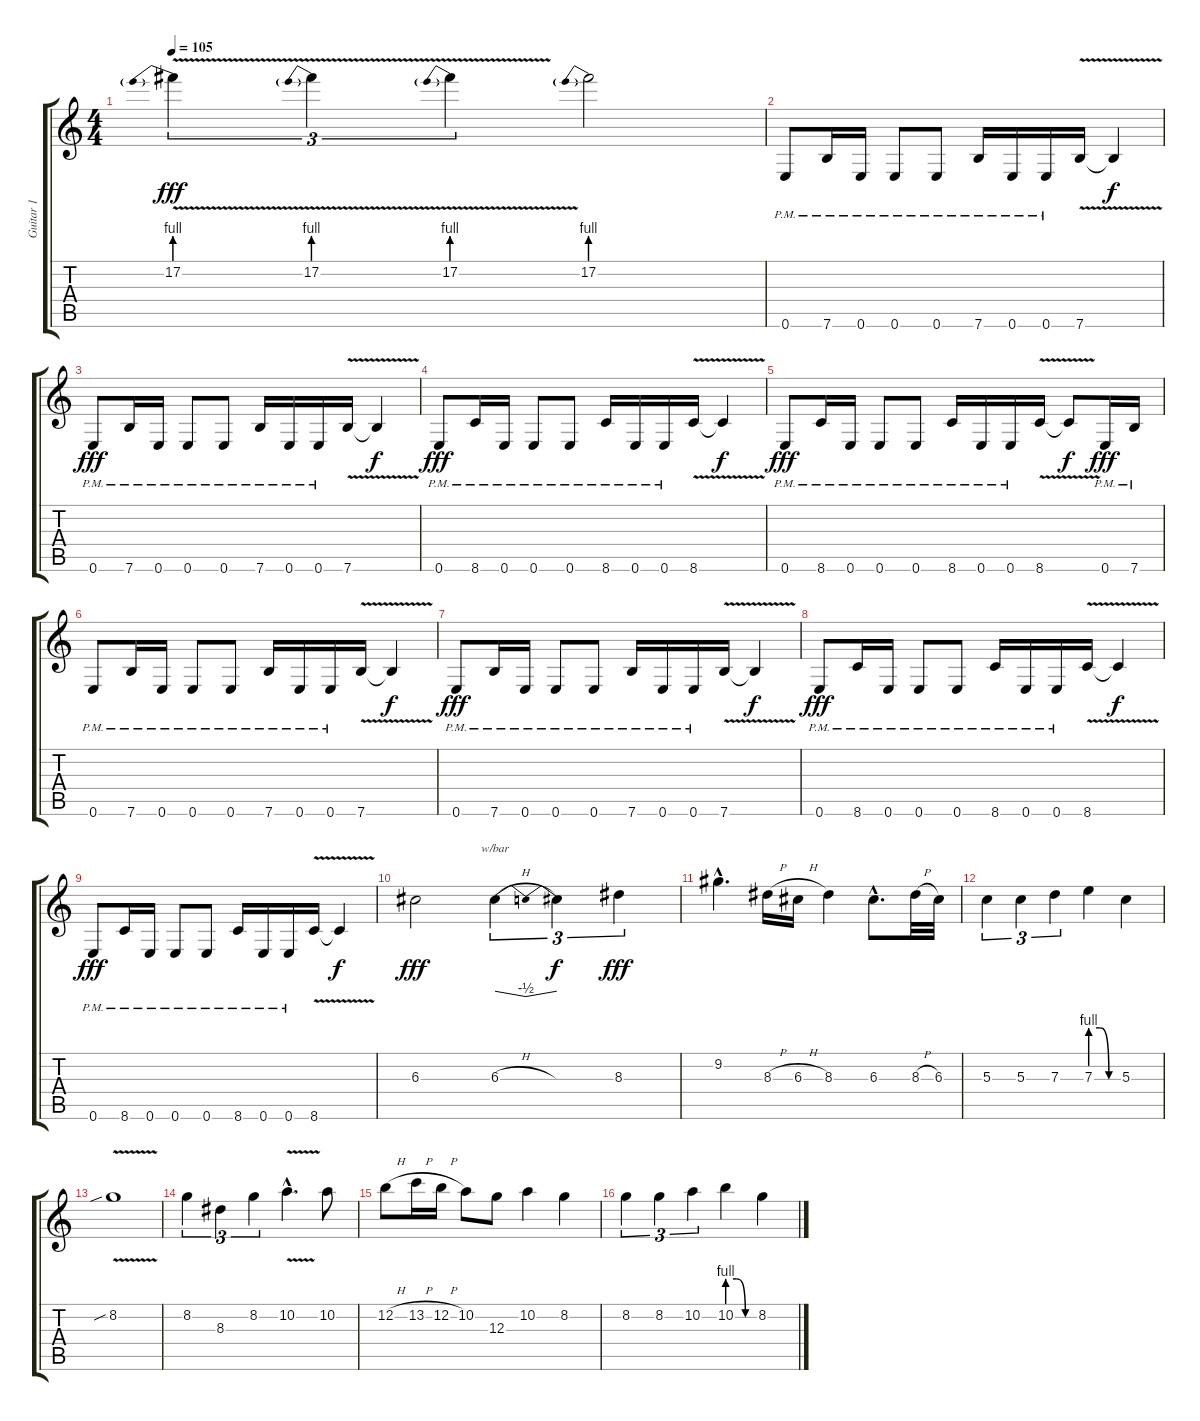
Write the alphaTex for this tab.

\track ("Guitar 1" "Guitar 1") {instrument distortionguitar}
\staff {score tabs}
\tuning (E4 B3 G3 D3 A2 E2) {hide}
\ts (4 4)
\tempo 105
\clef g2
\ks c
17.2{be (prebend 0 4 60 4) v}.4{tu (3 2) dy fff} 17.2{be (prebend 0 4 60 4) v}.4{tu (3 2)} 17.2{be (prebend 0 4 60 4) v}.4{tu (3 2)} 17.2{be (prebend 0 4 60 4)}.2 |
0.6{pm}.8 7.6{pm}.16 0.6{pm}.16 0.6{pm}.8 0.6{pm}.8 7.6{pm}.16 0.6{pm}.16 0.6{pm}.16 7.6{v}.16 7.6{t}.4{dy f} |
0.6{pm}.8{dy fff} 7.6{pm}.16 0.6{pm}.16 0.6{pm}.8 0.6{pm}.8 7.6{pm}.16 0.6{pm}.16 0.6{pm}.16 7.6{v}.16 7.6{t}.4{dy f} |
0.6{pm}.8{dy fff} 8.6{pm}.16 0.6{pm}.16 0.6{pm}.8 0.6{pm}.8 8.6{pm}.16 0.6{pm}.16 0.6{pm}.16 8.6{v}.16 8.6{t}.4{dy f} |
0.6{pm}.8{dy fff} 8.6{pm}.16 0.6{pm}.16 0.6{pm}.8 0.6{pm}.8 8.6{pm}.16 0.6{pm}.16 0.6{pm}.16 8.6{v}.16 8.6{t}.8{dy f} 0.6{pm}.16{dy fff} 7.6{pm}.16 |
0.6{pm}.8 7.6{pm}.16 0.6{pm}.16 0.6{pm}.8 0.6{pm}.8 7.6{pm}.16 0.6{pm}.16 0.6{pm}.16 7.6{v}.16 7.6{t}.4{dy f} |
0.6{pm}.8{dy fff} 7.6{pm}.16 0.6{pm}.16 0.6{pm}.8 0.6{pm}.8 7.6{pm}.16 0.6{pm}.16 0.6{pm}.16 7.6{v}.16 7.6{t}.4{dy f} |
0.6{pm}.8{dy fff} 8.6{pm}.16 0.6{pm}.16 0.6{pm}.8 0.6{pm}.8 8.6{pm}.16 0.6{pm}.16 0.6{pm}.16 8.6{v}.16 8.6{t}.4{dy f} |
0.6{pm}.8{dy fff} 8.6{pm}.16 0.6{pm}.16 0.6{pm}.8 0.6{pm}.8 8.6{pm}.16 0.6{pm}.16 0.6{pm}.16 8.6{v}.16 8.6{t}.4{dy f} |
6.3.2{dy fff} 6.3{h}.4{tu (3 2) tbe (dip default 0 0 30 -2 60 0)} 6.3{t}.4{tu (3 2) dy f} 8.3.4{tu (3 2) dy fff} |
9.2{hac}.4{d} 8.3{h}.16 6.3{h}.16 8.3.4 6.3{hac}.8{d} 8.3{h}.32 6.3.32 |
5.3.4{tu (3 2)} 5.3.4{tu (3 2)} 7.3.4{tu (3 2)} 7.3{be (custom 0 4 20 4 40 0 60 0)}.4 5.3.4 |
8.2{v sib}.1 |
8.2.4{tu (3 2)} 8.3.4{tu (3 2)} 8.2.4{tu (3 2)} 10.2{v hac}.4{d} 10.2.8 |
12.2{h}.8 13.2{h}.16 12.2{h}.16 10.2.8 12.3.8 10.2.4 8.2.4 |
8.2.4{tu (3 2)} 8.2.4{tu (3 2)} 10.2.4{tu (3 2)} 10.2{be (custom 0 4 20 4 40 0 60 0)}.4 8.2.4
